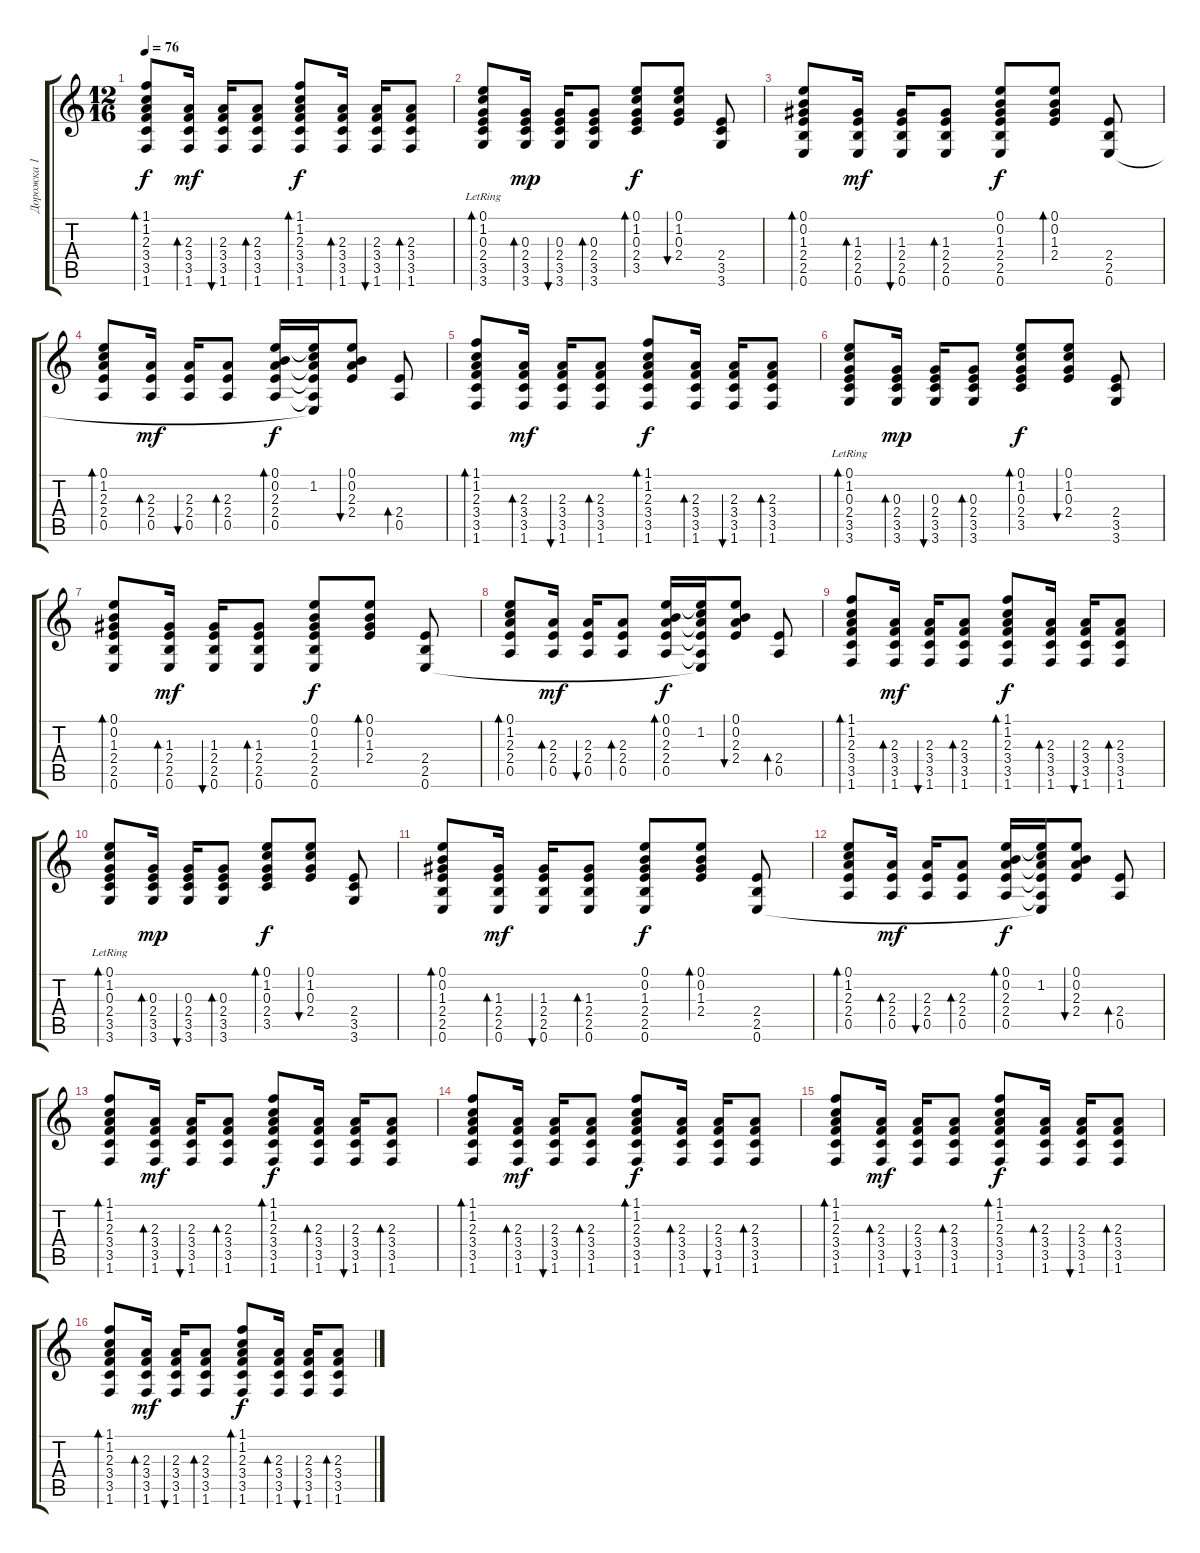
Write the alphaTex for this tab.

\track ("Дорожка 1" "Дорожка 1") {instrument acousticguitarsteel}
\staff {score tabs}
\tuning (E4 B3 G3 D3 A2 E2) {hide}
\ts (12 16)
\tempo 76
\clef g2
\ks c
(1.1 1.2 2.3 3.4 3.5 1.6).8{bd 60 dy f} (2.3 3.4 3.5 1.6).16{bd 480 dy mf} (2.3 3.4 3.5 1.6).16{bu 480} (2.3 3.4 3.5 1.6).8{bd 60} (1.1 1.2 2.3 3.4 3.5 1.6).8{bd 60 dy f} (2.3 3.4 3.5 1.6).16{bd 480} (2.3 3.4 3.5 1.6).16{bu 480} (2.3 3.4 3.5 1.6).8{bd 60} |
(0.1 1.2 0.3 2.4{lr} 3.5{lr} 3.6{lr}).8{bd 60} (0.3 2.4 3.5 3.6).16{bd 480 dy mp} (0.3 2.4 3.5 3.6).16{bu 480} (0.3 2.4 3.5 3.6).8{bd 60} (0.1 1.2 0.3 2.4 3.5).8{bd 60 dy f} (0.1 1.2 0.3 2.4).8{bu 60} (2.4 3.5 3.6).8 |
(0.1 0.2 1.3 2.4 2.5 0.6).8{bd 60} (1.3 2.4 2.5 0.6).16{bd 480 dy mf} (1.3 2.4 2.5 0.6).16{bu 480} (1.3 2.4 2.5 0.6).8{bd 60} (0.1 0.2 1.3 2.4 2.5 0.6).8{dy f} (0.1 0.2 1.3 2.4).8{bd 60} (2.4 2.5 0.6).8 |
(0.1 1.2 2.3 2.4 0.5).8{bd 60} (2.3 2.4 0.5).16{bd 480 dy mf} (2.3 2.4 0.5).16{bu 480} (2.3 2.4 0.5).8{bd 60} (0.1 0.2 2.3 2.4 0.5).16{bd 60 dy f} (0.1{t} 1.2 2.3{t} 2.4{t} 0.5{t} 0.6{t}).16 (0.1 0.2 2.3 2.4).8{bu 60} (2.4 0.5).8{bd 60} |
(1.1 1.2 2.3 3.4 3.5 1.6).8{bd 60} (2.3 3.4 3.5 1.6).16{bd 480 dy mf} (2.3 3.4 3.5 1.6).16{bu 480} (2.3 3.4 3.5 1.6).8{bd 60} (1.1 1.2 2.3 3.4 3.5 1.6).8{bd 60 dy f} (2.3 3.4 3.5 1.6).16{bd 480} (2.3 3.4 3.5 1.6).16{bu 480} (2.3 3.4 3.5 1.6).8{bd 60} |
(0.1 1.2 0.3 2.4{lr} 3.5{lr} 3.6{lr}).8{bd 60} (0.3 2.4 3.5 3.6).16{bd 480 dy mp} (0.3 2.4 3.5 3.6).16{bu 480} (0.3 2.4 3.5 3.6).8{bd 60} (0.1 1.2 0.3 2.4 3.5).8{bd 60 dy f} (0.1 1.2 0.3 2.4).8{bu 60} (2.4 3.5 3.6).8 |
(0.1 0.2 1.3 2.4 2.5 0.6).8{bd 60} (1.3 2.4 2.5 0.6).16{bd 480 dy mf} (1.3 2.4 2.5 0.6).16{bu 480} (1.3 2.4 2.5 0.6).8{bd 60} (0.1 0.2 1.3 2.4 2.5 0.6).8{dy f} (0.1 0.2 1.3 2.4).8{bd 60} (2.4 2.5 0.6).8 |
(0.1 1.2 2.3 2.4 0.5).8{bd 60} (2.3 2.4 0.5).16{bd 480 dy mf} (2.3 2.4 0.5).16{bu 480} (2.3 2.4 0.5).8{bd 60} (0.1 0.2 2.3 2.4 0.5).16{bd 60 dy f} (0.1{t} 1.2 2.3{t} 2.4{t} 0.5{t} 0.6{t}).16 (0.1 0.2 2.3 2.4).8{bu 60} (2.4 0.5).8{bd 60} |
(1.1 1.2 2.3 3.4 3.5 1.6).8{bd 60} (2.3 3.4 3.5 1.6).16{bd 480 dy mf} (2.3 3.4 3.5 1.6).16{bu 480} (2.3 3.4 3.5 1.6).8{bd 60} (1.1 1.2 2.3 3.4 3.5 1.6).8{bd 60 dy f} (2.3 3.4 3.5 1.6).16{bd 480} (2.3 3.4 3.5 1.6).16{bu 480} (2.3 3.4 3.5 1.6).8{bd 60} |
(0.1 1.2 0.3 2.4{lr} 3.5{lr} 3.6{lr}).8{bd 60} (0.3 2.4 3.5 3.6).16{bd 480 dy mp} (0.3 2.4 3.5 3.6).16{bu 480} (0.3 2.4 3.5 3.6).8{bd 60} (0.1 1.2 0.3 2.4 3.5).8{bd 60 dy f} (0.1 1.2 0.3 2.4).8{bu 60} (2.4 3.5 3.6).8 |
(0.1 0.2 1.3 2.4 2.5 0.6).8{bd 60} (1.3 2.4 2.5 0.6).16{bd 480 dy mf} (1.3 2.4 2.5 0.6).16{bu 480} (1.3 2.4 2.5 0.6).8{bd 60} (0.1 0.2 1.3 2.4 2.5 0.6).8{dy f} (0.1 0.2 1.3 2.4).8{bd 60} (2.4 2.5 0.6).8 |
(0.1 1.2 2.3 2.4 0.5).8{bd 60} (2.3 2.4 0.5).16{bd 480 dy mf} (2.3 2.4 0.5).16{bu 480} (2.3 2.4 0.5).8{bd 60} (0.1 0.2 2.3 2.4 0.5).16{bd 60 dy f} (0.1{t} 1.2 2.3{t} 2.4{t} 0.5{t} 0.6{t}).16 (0.1 0.2 2.3 2.4).8{bu 60} (2.4 0.5).8{bd 60} |
(1.1 1.2 2.3 3.4 3.5 1.6).8{bd 60} (2.3 3.4 3.5 1.6).16{bd 480 dy mf} (2.3 3.4 3.5 1.6).16{bu 480} (2.3 3.4 3.5 1.6).8{bd 60} (1.1 1.2 2.3 3.4 3.5 1.6).8{bd 60 dy f} (2.3 3.4 3.5 1.6).16{bd 480} (2.3 3.4 3.5 1.6).16{bu 480} (2.3 3.4 3.5 1.6).8{bd 60} |
(1.1 1.2 2.3 3.4 3.5 1.6).8{bd 60} (2.3 3.4 3.5 1.6).16{bd 480 dy mf} (2.3 3.4 3.5 1.6).16{bu 480} (2.3 3.4 3.5 1.6).8{bd 60} (1.1 1.2 2.3 3.4 3.5 1.6).8{bd 60 dy f} (2.3 3.4 3.5 1.6).16{bd 480} (2.3 3.4 3.5 1.6).16{bu 480} (2.3 3.4 3.5 1.6).8{bd 60} |
(1.1 1.2 2.3 3.4 3.5 1.6).8{bd 60} (2.3 3.4 3.5 1.6).16{bd 480 dy mf} (2.3 3.4 3.5 1.6).16{bu 480} (2.3 3.4 3.5 1.6).8{bd 60} (1.1 1.2 2.3 3.4 3.5 1.6).8{bd 60 dy f} (2.3 3.4 3.5 1.6).16{bd 480} (2.3 3.4 3.5 1.6).16{bu 480} (2.3 3.4 3.5 1.6).8{bd 60} |
(1.1 1.2 2.3 3.4 3.5 1.6).8{bd 60} (2.3 3.4 3.5 1.6).16{bd 480 dy mf} (2.3 3.4 3.5 1.6).16{bu 480} (2.3 3.4 3.5 1.6).8{bd 60} (1.1 1.2 2.3 3.4 3.5 1.6).8{bd 60 dy f} (2.3 3.4 3.5 1.6).16{bd 480} (2.3 3.4 3.5 1.6).16{bu 480} (2.3 3.4 3.5 1.6).8{bd 60}
